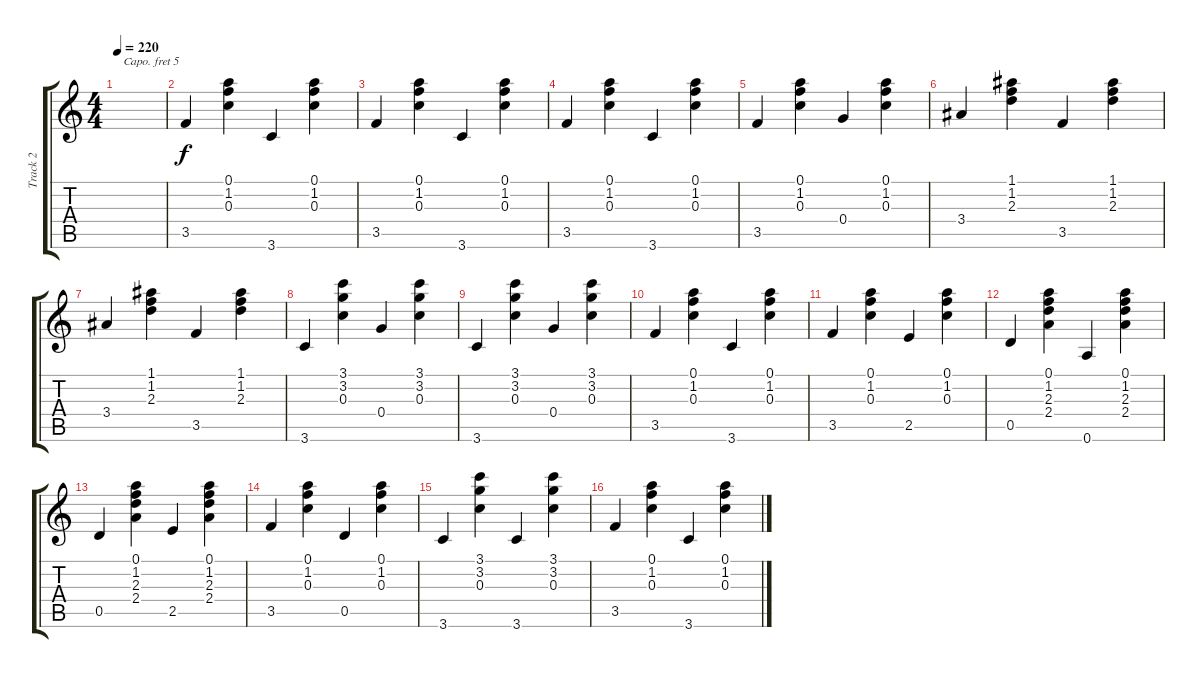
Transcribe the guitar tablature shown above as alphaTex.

\track ("Track 2" "Track 2") {instrument acousticguitarnylon}
\staff {score tabs}
\capo 5
\tuning (E4 B3 G3 D3 A2 E2) {hide}
\ts (4 4)
\tempo 220
\clef g2
\ks c
|
3.5.4 (0.1 1.2 0.3).4 3.6.4 (0.1 1.2 0.3).4 |
3.5.4 (0.1 1.2 0.3).4 3.6.4 (0.1 1.2 0.3).4 |
3.5.4 (0.1 1.2 0.3).4 3.6.4 (0.1 1.2 0.3).4 |
3.5.4 (0.1 1.2 0.3).4 0.4.4 (0.1 1.2 0.3).4 |
3.4.4 (1.1 1.2 2.3).4 3.5.4 (1.1 1.2 2.3).4 |
3.4.4 (1.1 1.2 2.3).4 3.5.4 (1.1 1.2 2.3).4 |
3.6.4 (3.1 3.2 0.3).4 0.4.4 (3.1 3.2 0.3).4 |
3.6.4 (3.1 3.2 0.3).4 0.4.4 (3.1 3.2 0.3).4 |
3.5.4 (0.1 1.2 0.3).4 3.6.4 (0.1 1.2 0.3).4 |
3.5.4 (0.1 1.2 0.3).4 2.5.4 (0.1 1.2 0.3).4 |
0.5.4 (0.1 1.2 2.3 2.4).4 0.6.4 (0.1 1.2 2.3 2.4).4 |
0.5.4 (0.1 1.2 2.3 2.4).4 2.5.4 (0.1 1.2 2.3 2.4).4 |
3.5.4 (0.1 1.2 0.3).4 0.5.4 (0.1 1.2 0.3).4 |
3.6.4 (3.1 3.2 0.3).4 3.6.4 (3.1 3.2 0.3).4 |
3.5.4 (0.1 1.2 0.3).4 3.6.4 (0.1 1.2 0.3).4
